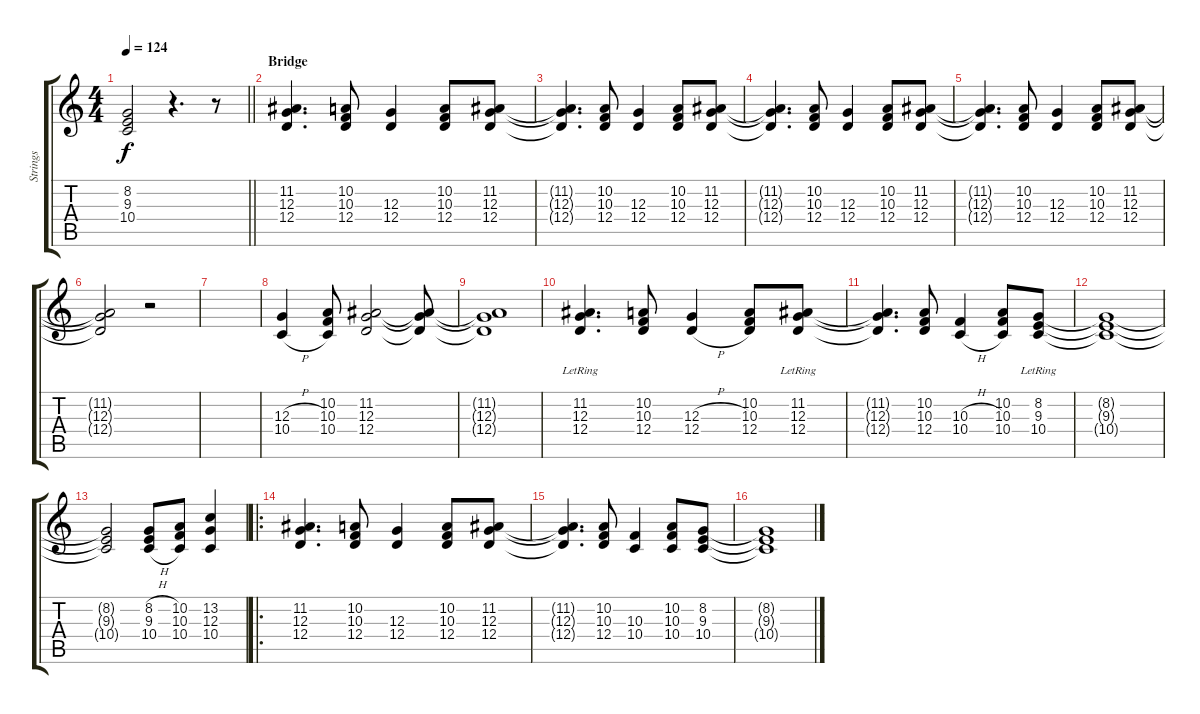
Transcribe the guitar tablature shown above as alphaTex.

\track ("Strings" "Strings") {instrument lead3calliope}
\staff {score tabs}
\tuning (E4 B3 G3 D3 A2 E2) {hide}
\ts (4 4)
\tempo 124
\clef g2
\barLineRight lightlight
\ks c
(8.2{t} 9.3{t} 10.4{t}).2{dy f} r.4{d} r.8{volume 8} |
\section ("" "Bridge")
(11.2 12.3 12.4).4{d} (10.2 10.3 12.4).8 (12.3 12.4).4 (10.2 10.3 12.4).8 (11.2 12.3 12.4).8 |
(11.2{t} 12.3{t} 12.4{t}).4{d} (10.2 10.3 12.4).8 (12.3 12.4).4 (10.2 10.3 12.4).8 (11.2 12.3 12.4).8{volume 7} |
(11.2{t} 12.3{t} 12.4{t}).4{d} (10.2 10.3 12.4).8 (12.3 12.4).4 (10.2 10.3 12.4).8 (11.2 12.3 12.4).8{volume 6} |
(11.2{t} 12.3{t} 12.4{t}).4{d} (10.2 10.3 12.4).8 (12.3 12.4).4 (10.2 10.3 12.4).8 (11.2 12.3 12.4).8{volume 4} |
(11.2{t} 12.3{t} 12.4{t}).2 r.2 |
|
(12.3{h} 10.4{h}).4{volume 7} (10.2 10.3 10.4).8 (11.2 12.3 12.4).2 (11.2{t} 12.3{t} 12.4{t}).8 |
(11.2{t} 12.3{t} 12.4{t}).1 |
(11.2{lr} 12.3{lr} 12.4{lr}).4{d volume 8 balance 13} (10.2 10.3 12.4).8 (12.3{h} 12.4{h}).4 (10.2 10.3 12.4).8 (11.2{lr} 12.3{lr} 12.4{lr}).8 |
(11.2{t} 12.3{t} 12.4{t}).4{d} (10.2 10.3 12.4).8 (10.3{h} 10.4{h}).4 (10.2 10.3 10.4).8 (8.2{lr} 9.3{lr} 10.4{lr}).8 |
(8.2{t} 9.3{t} 10.4{t}).1 |
(8.2{t} 9.3{t} 10.4{t}).2 (8.2{h} 9.3{h} 10.4{h}).8 (10.2 10.3 10.4).8 (13.2 12.3 10.4).4 |
\ro
(11.2 12.3 12.4).4{d volume 12 instrument lead3calliope} (10.2 10.3 12.4).8 (12.3 12.4).4 (10.2 10.3 12.4).8 (11.2 12.3 12.4).8 |
(11.2{t} 12.3{t} 12.4{t}).4{d} (10.2 10.3 12.4).8 (10.3 10.4).4 (10.2 10.3 10.4).8 (8.2 9.3 10.4).8 |
(8.2{t} 9.3{t} 10.4{t}).1
